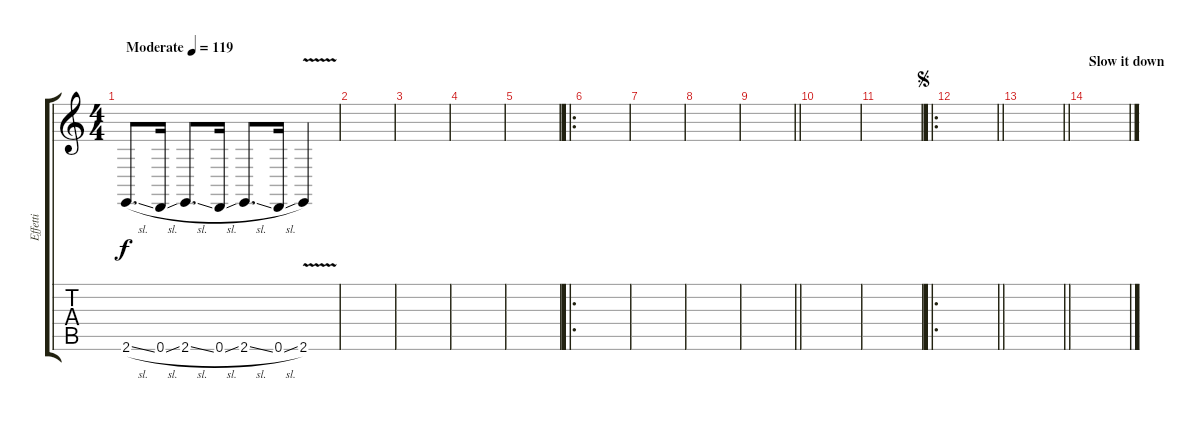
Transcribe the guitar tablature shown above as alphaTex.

\track ("Effetti" "Effetti") {instrument seashore}
\staff {score tabs}
\tuning (E4 B3 G3 D3 A2 D2) {hide}
\ts (4 4)
\tempo (119 "Moderate")
\clef g2
\ks c
2.6{sl}.8{d dy f instrument fretlessbass} 0.6{sl}.16 2.6{sl}.8{d} 0.6{sl}.16 2.6{sl}.8{d} 0.6{sl}.16 2.6{v}.4 |
|
|
|
|
\ro
|
|
|
\barLineRight lightlight
|
|
|
\ro
\jump segno
\barLineRight lightlight
|
\barLineRight lightlight
|
\section ("" "Slow it down")
